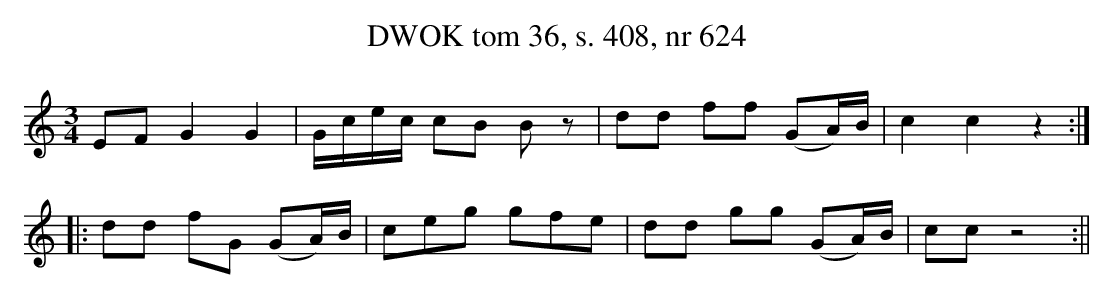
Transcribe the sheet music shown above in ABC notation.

X:1
T:DWOK tom 36, s. 408, nr 624
L:1/16
M:3/4
K:C
E2F2 G4G4|Gcec c2B2 B2z2|d2d2 f2f2 (G2A)B|c4c4z4:|
|:d2d2 f2G2 (G2A)B|c2e2g2 g2f2e2|d2d2 g2g2 (G2A)B|c2c2z8:||
